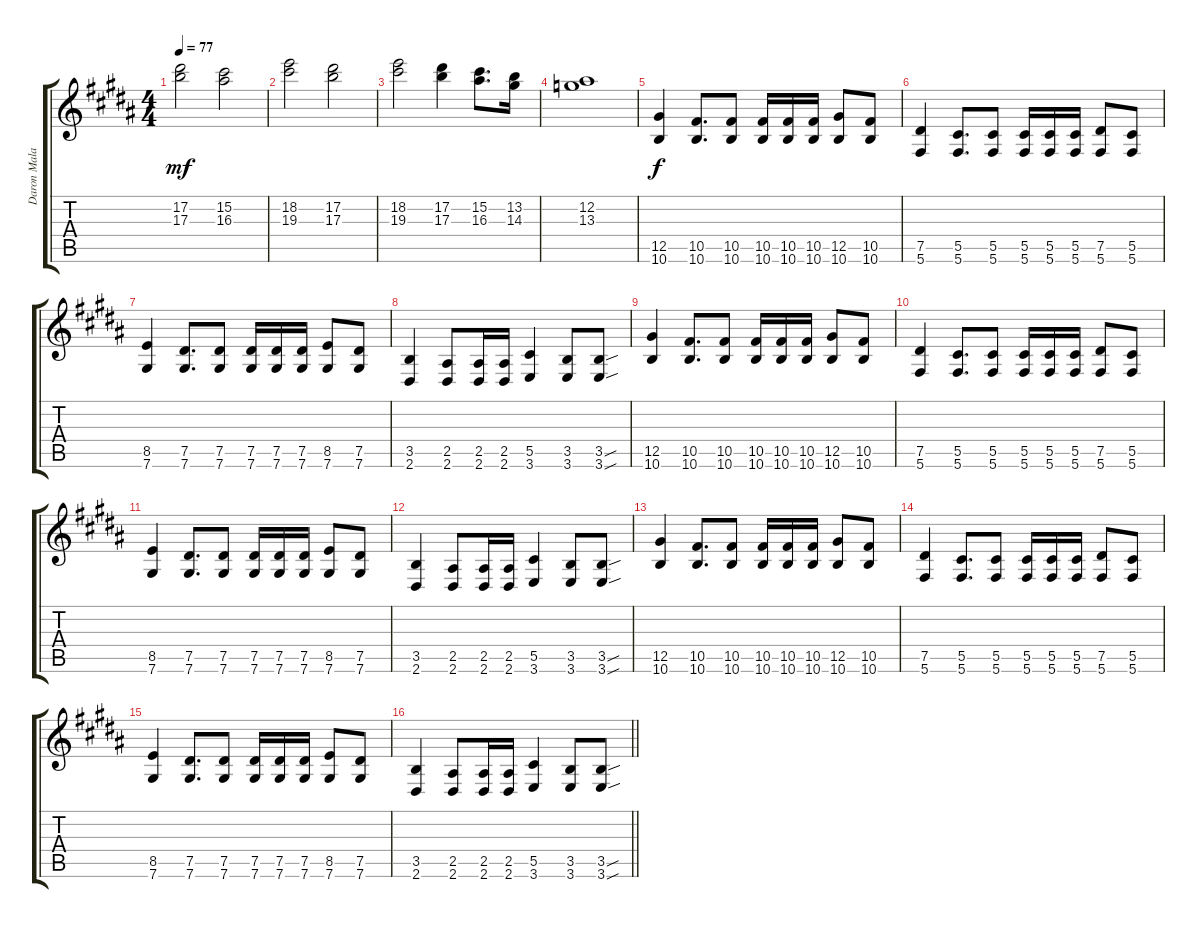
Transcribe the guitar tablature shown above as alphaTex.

\track ("Daron Malakian 1" "Daron Mala") {instrument electricguitarjazz}
\staff {score tabs}
\tuning (Eb4 Bb3 Gb3 Db3 Ab2 Db2) {hide}
\ts (4 4)
\tempo 77
\clef g2
\ks g#minor
(17.2 17.3).2{dy mf} (15.2 16.3).2 |
(18.2 19.3).2 (17.2 17.3).2 |
(18.2 19.3).2 (17.2 17.3).4 (15.2 16.3).8{d} (13.2 14.3).16 |
(12.2 13.3).1 |
(12.5 10.6).4{dy f balance 4} (10.5 10.6).8{d} (10.5 10.6).8 (10.5 10.6).16 (10.5 10.6).16 (10.5 10.6).16 (12.5 10.6).8 (10.5 10.6).8 |
(7.5 5.6).4 (5.5 5.6).8{d} (5.5 5.6).8 (5.5 5.6).16 (5.5 5.6).16 (5.5 5.6).16 (7.5 5.6).8 (5.5 5.6).8 |
(8.5 7.6).4 (7.5 7.6).8{d} (7.5 7.6).8 (7.5 7.6).16 (7.5 7.6).16 (7.5 7.6).16 (8.5 7.6).8 (7.5 7.6).8 |
(3.5 2.6).4 (2.5 2.6).8 (2.5 2.6).16 (2.5 2.6).16 (5.5 3.6).4 (3.5 3.6).8 (3.5{sou} 3.6{sou}).8 |
(12.5 10.6).4 (10.5 10.6).8{d} (10.5 10.6).8 (10.5 10.6).16 (10.5 10.6).16 (10.5 10.6).16 (12.5 10.6).8 (10.5 10.6).8 |
(7.5 5.6).4 (5.5 5.6).8{d} (5.5 5.6).8 (5.5 5.6).16 (5.5 5.6).16 (5.5 5.6).16 (7.5 5.6).8 (5.5 5.6).8 |
(8.5 7.6).4 (7.5 7.6).8{d} (7.5 7.6).8 (7.5 7.6).16 (7.5 7.6).16 (7.5 7.6).16 (8.5 7.6).8 (7.5 7.6).8 |
(3.5 2.6).4 (2.5 2.6).8 (2.5 2.6).16 (2.5 2.6).16 (5.5 3.6).4 (3.5 3.6).8 (3.5{sou} 3.6{sou}).8 |
(12.5 10.6).4 (10.5 10.6).8{d} (10.5 10.6).8 (10.5 10.6).16 (10.5 10.6).16 (10.5 10.6).16 (12.5 10.6).8 (10.5 10.6).8 |
(7.5 5.6).4 (5.5 5.6).8{d} (5.5 5.6).8 (5.5 5.6).16 (5.5 5.6).16 (5.5 5.6).16 (7.5 5.6).8 (5.5 5.6).8 |
(8.5 7.6).4 (7.5 7.6).8{d} (7.5 7.6).8 (7.5 7.6).16 (7.5 7.6).16 (7.5 7.6).16 (8.5 7.6).8 (7.5 7.6).8 |
\barLineRight lightlight
(3.5 2.6).4 (2.5 2.6).8 (2.5 2.6).16 (2.5 2.6).16 (5.5 3.6).4 (3.5 3.6).8 (3.5{sou} 3.6{sou}).8
